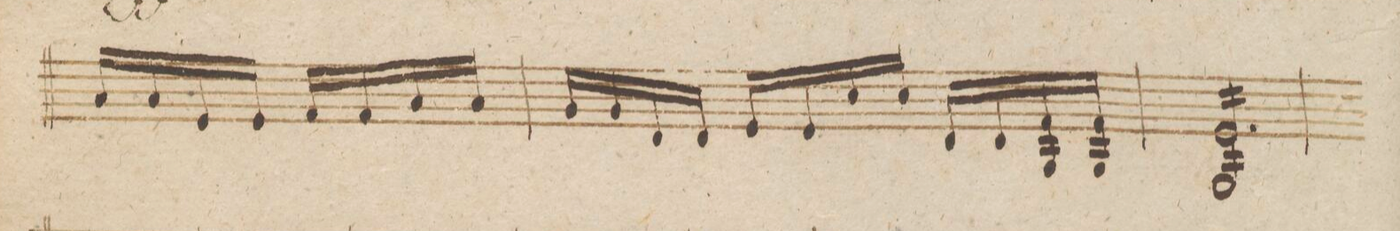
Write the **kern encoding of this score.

**kern	**dynam
*I"Violino 2do	*
*clefG2	*
*k[b-]	*
*met(c|)	*
*M3/4	*
16a/LL	.
16a/	.
16e/	.
16e/JJ	.
16f/LL	.
16f/	.
16a/	.
16a/JJ	.
=166	=166
16g/LL	.
16g/	.
16d/	.
16d/JJ	.
16e/LL	.
16e/	.
16cc/	.
16cc/JJ	.
16d/LL	.
16d/	.
16G/ 16f	.
16G/JJ 16f	.
=167	=167
*tremolo	*
16G/ 16eLL	.
16G/ 16e	.
16G/ 16e	.
16G/ 16e	.
16G/ 16e	.
16G/ 16e	.
16G/ 16e	.
16G/ 16e	.
16G/ 16e	.
16G/ 16e	.
16G/ 16e	.
16G/ 16eJJ	.
=168	=168
*-	*-
